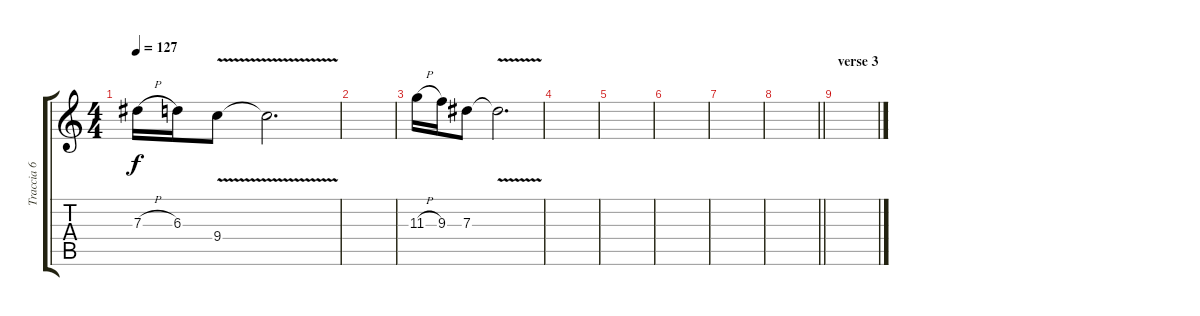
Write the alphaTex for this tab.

\track ("Traccia 6" "Traccia 6") {instrument electricguitarclean}
\staff {score tabs}
\tuning (Eb4 C4 Ab3 Eb3 Ab2 Eb2) {hide}
\ts (4 4)
\tempo 127
\clef g2
\ks c
7.3{h}.16{dy f} 6.3.16 9.4{v}.8 9.4{t}.2{d} |
|
11.3{h}.16 9.3.16 7.3.8 7.3{v t}.2{d} |
|
|
|
|
\barLineRight lightlight
|
\section ("" "verse 3")
